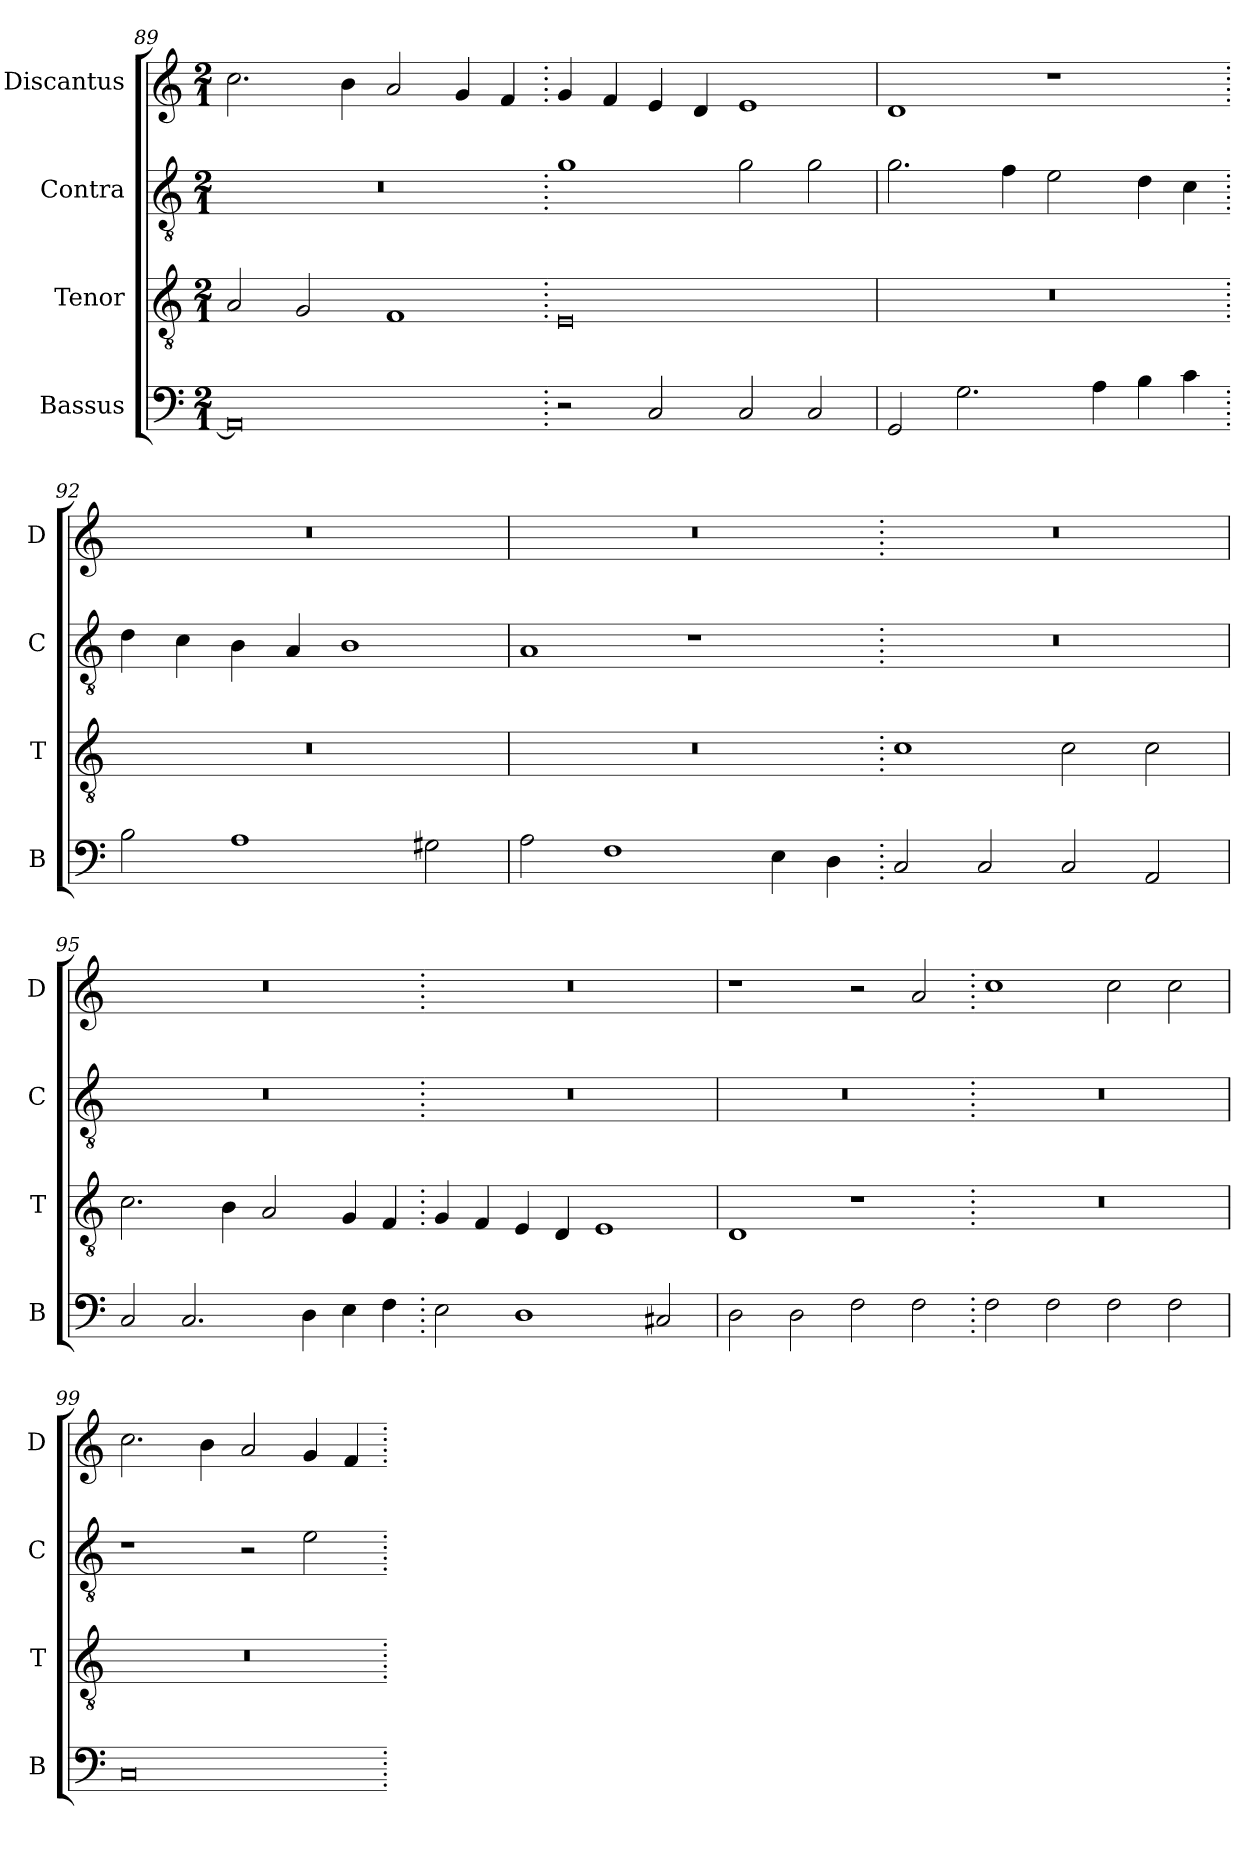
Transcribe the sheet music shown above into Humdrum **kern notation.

**kern	**kern	**kern	**kern
*part4	*part3	*part2	*part1
*staff4	*staff3	*staff2	*staff1
*I"Bassus	*I"Tenor	*I"Contra	*I"Discantus
*I'B	*I'T	*I'C	*I'D
*clefF4	*clefGv2	*clefGv2	*clefG2
*k[]	*k[]	*k[]	*k[]
*M2/1	*M2/1	*M2/1	*M2/1
=89	=89	=89	=89
0AA]	2A/	0r	2.cc\
.	2G/	.	.
.	.	.	4b\
.	1F	.	2a/
.	.	.	4g/
.	.	.	4f/
=90.	=90.	=90.	=90.
2r	0E	1g	4g/
.	.	.	4f/
2C/	.	.	4e/
.	.	.	4d/
2C/	.	2g\	1e
2C/	.	2g\	.
=91	=91	=91	=91
2GG/	0r	2.g\	1d
2.G\	.	.	.
.	.	4f\	.
.	.	2e\	1r
4A\	.	.	.
4B\	.	4d\	.
4c\	.	4c\	.
=92.	=92.	=92.	=92.
2B\	0r	4d\	0r
.	.	4c\	.
1A	.	4B\	.
.	.	4A/	.
.	.	1B	.
2G#X\	.	.	.
=93	=93	=93	=93
2A\	0r	1A	0r
1F	.	.	.
.	.	1r	.
4E\	.	.	.
4D\	.	.	.
=94.	=94.	=94.	=94.
2C/	1c	0r	0r
2C/	.	.	.
2C/	2c\	.	.
2AA/	2c\	.	.
=95	=95	=95	=95
2C/	2.c\	0r	0r
2.C/	.	.	.
.	4B\	.	.
.	2A/	.	.
4D\	.	.	.
4E\	4G/	.	.
4F\	4F/	.	.
=96.	=96.	=96.	=96.
2E\	4G/	0r	0r
.	4F/	.	.
1D	4E/	.	.
.	4D/	.	.
.	1E	.	.
2C#X/	.	.	.
=97	=97	=97	=97
2D\	1D	0r	1r
2D\	.	.	.
2F\	1r	.	2r
2F\	.	.	2a/
=98.	=98.	=98.	=98.
2F\	0r	0r	1cc
2F\	.	.	.
2F\	.	.	2cc\
2F\	.	.	2cc\
=99	=99	=99	=99
0C	0r	1r	2.cc\
.	.	.	4b\
.	.	2r	2a/
.	.	2e\	4g/
.	.	.	4f/
=.	=.	=.	=.
*-	*-	*-	*-
